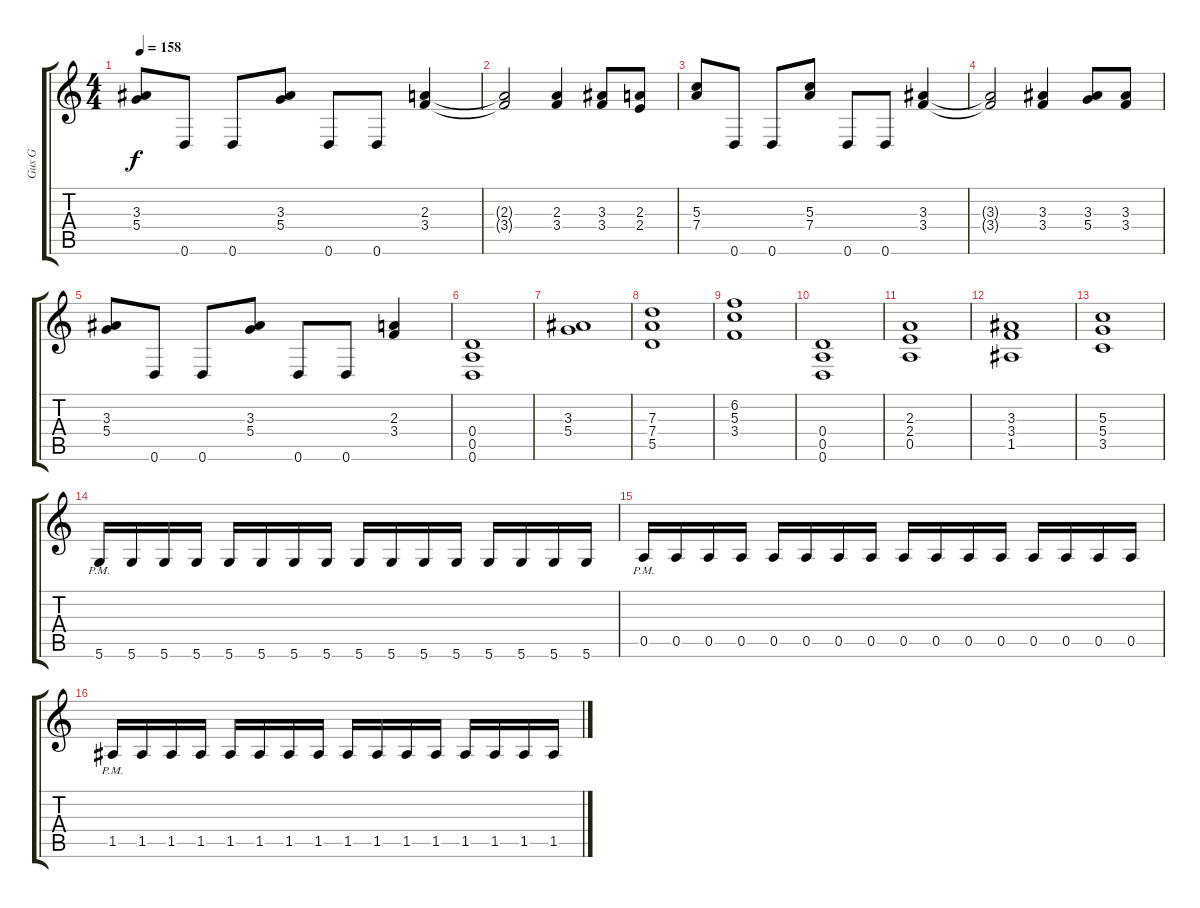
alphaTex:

\track ("Gus G" "Gus G") {instrument distortionguitar}
\staff {score tabs}
\tuning (E4 B3 G3 D3 A2 D2) {hide}
\ts (4 4)
\tempo 158
\clef g2
\ks c
(3.3 5.4).8{dy f} 0.6.8 0.6.8 (3.3 5.4).8 0.6.8 0.6.8 (2.3 3.4).4 |
(2.3{t} 3.4{t}).2 (2.3 3.4).4 (3.3 3.4).8 (2.3 2.4).8 |
(5.3 7.4).8 0.6.8 0.6.8 (5.3 7.4).8 0.6.8 0.6.8 (3.3 3.4).4 |
(3.3{t} 3.4{t}).2 (3.3 3.4).4 (3.3 5.4).8 (3.3 3.4).8 |
(3.3 5.4).8 0.6.8 0.6.8 (3.3 5.4).8 0.6.8 0.6.8 (2.3 3.4).4 |
(0.4 0.5 0.6).1 |
(3.3 5.4).1 |
(7.3 7.4 5.5).1 |
(6.2 5.3 3.4).1 |
(0.4 0.5 0.6).1 |
(2.3 2.4 0.5).1 |
(3.3 3.4 1.5).1 |
(5.3 5.4 3.5).1 |
5.6{pm}.16 5.6.16 5.6.16 5.6.16 5.6.16 5.6.16 5.6.16 5.6.16 5.6.16 5.6.16 5.6.16 5.6.16 5.6.16 5.6.16 5.6.16 5.6.16 |
0.5{pm}.16 0.5.16 0.5.16 0.5.16 0.5.16 0.5.16 0.5.16 0.5.16 0.5.16 0.5.16 0.5.16 0.5.16 0.5.16 0.5.16 0.5.16 0.5.16 |
1.5{pm}.16 1.5.16 1.5.16 1.5.16 1.5.16 1.5.16 1.5.16 1.5.16 1.5.16 1.5.16 1.5.16 1.5.16 1.5.16 1.5.16 1.5.16 1.5.16
